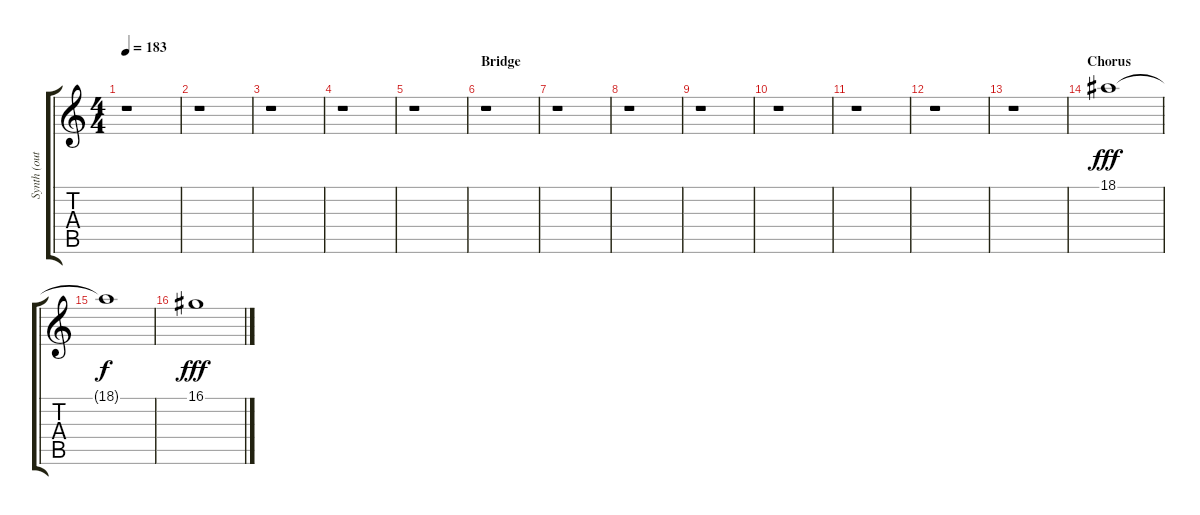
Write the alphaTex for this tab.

\track ("Synth (outro echoes)" "Synth (out") {instrument fx7echoes}
\staff {score tabs}
\tuning (E4 B3 G3 D3 A2 E2) {hide}
\ts (4 4)
\tempo 183
\clef g2
\ks c
r.1{dy fff} |
r.1 |
r.1 |
r.1 |
r.1 |
\section ("" "Bridge")
r.1 |
r.1 |
r.1 |
r.1 |
r.1 |
r.1 |
r.1 |
r.1 |
\section ("" "Chorus")
18.1.1 |
18.1{t}.1{dy f} |
16.1.1{dy fff}
